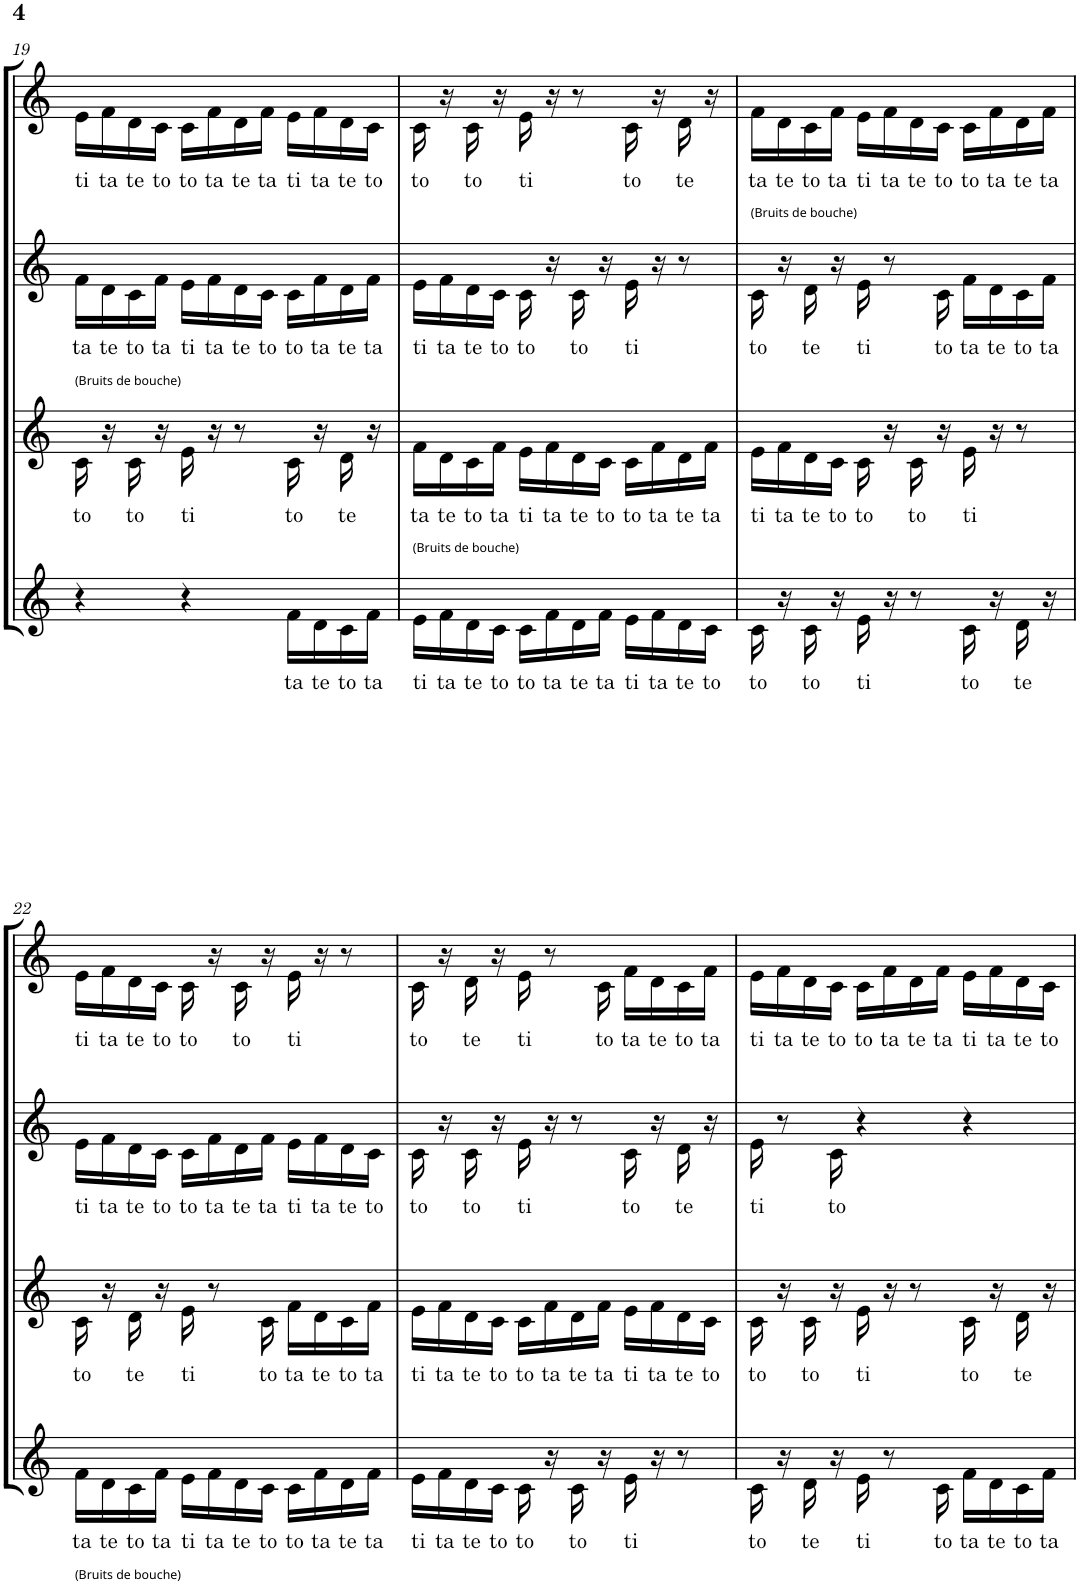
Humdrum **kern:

**kern	**text	**kern	**text	**kern	**text	**kern	**text
*part4	*part4	*part3	*part3	*part2	*part2	*part1	*part1
*staff4	*staff4	*staff3	*staff3	*staff2	*staff2	*staff1	*staff1
*I"Violoncello	*	*I"Viola	*	*I"Violin II	*	*I"Violin I	*
*I'Vc	*	*I'Vla	*	*I'Vln	*	*I'Vln	*
!!LO:PB:g=z
*clefG2	*	*clefG2	*	*clefG2	*	*clefG2	*
*k[]	*	*k[]	*	*k[]	*	*k[]	*
*M3/4	*	*M3/4	*	*M3/4	*	*M3/4	*
=19	=19	=19	=19	=19	=19	=19	=19
!	!	!	!	!LO:TX:b:t=(Bruits de bouche)	!	!	!
!	!	!	!LO:LY:b	!	!LO:LY:b	!	!LO:LY:b
4r	.	16c\	to	16f\LL	ta	16e\LL	ti
!	!	!	!	!	!LO:LY:b	!	!LO:LY:b
.	.	16r	.	16d\	te	16f\	ta
!	!	!	!LO:LY:b	!	!LO:LY:b	!	!LO:LY:b
.	.	16c\	to	16c\	to	16d\	te
!	!	!	!	!	!LO:LY:b	!	!LO:LY:b
.	.	16r	.	16f\JJ	ta	16c\JJ	to
!	!	!	!LO:LY:b	!	!LO:LY:b	!	!LO:LY:b
4r	.	16e\	ti	16e\LL	ti	16c\LL	to
!	!	!	!	!	!LO:LY:b	!	!LO:LY:b
.	.	16r	.	16f\	ta	16f\	ta
!	!	!	!	!	!LO:LY:b	!	!LO:LY:b
.	.	8r	.	16d\	te	16d\	te
!	!	!	!	!	!LO:LY:b	!	!LO:LY:b
.	.	.	.	16c\JJ	to	16f\JJ	ta
!	!LO:LY:b	!	!LO:LY:b	!	!LO:LY:b	!	!LO:LY:b
16f\LL	ta	16c\	to	16c\LL	to	16e\LL	ti
!	!LO:LY:b	!	!	!	!LO:LY:b	!	!LO:LY:b
16d\	te	16r	.	16f\	ta	16f\	ta
!	!LO:LY:b	!	!LO:LY:b	!	!LO:LY:b	!	!LO:LY:b
16c\	to	16d\	te	16d\	te	16d\	te
!	!LO:LY:b	!	!	!	!LO:LY:b	!	!LO:LY:b
16f\JJ	ta	16r	.	16f\JJ	ta	16c\JJ	to
=20	=20	=20	=20	=20	=20	=20	=20
!	!	!LO:TX:b:t=(Bruits de bouche)	!	!	!	!	!
!	!LO:LY:b	!	!LO:LY:b	!	!LO:LY:b	!	!LO:LY:b
16e\LL	ti	16f\LL	ta	16e\LL	ti	16c\	to
!	!LO:LY:b	!	!LO:LY:b	!	!LO:LY:b	!	!
16f\	ta	16d\	te	16f\	ta	16r	.
!	!LO:LY:b	!	!LO:LY:b	!	!LO:LY:b	!	!LO:LY:b
16d\	te	16c\	to	16d\	te	16c\	to
!	!LO:LY:b	!	!LO:LY:b	!	!LO:LY:b	!	!
16c\JJ	to	16f\JJ	ta	16c\JJ	to	16r	.
!	!LO:LY:b	!	!LO:LY:b	!	!LO:LY:b	!	!LO:LY:b
16c\LL	to	16e\LL	ti	16c\	to	16e\	ti
!	!LO:LY:b	!	!LO:LY:b	!	!	!	!
16f\	ta	16f\	ta	16r	.	16r	.
!	!LO:LY:b	!	!LO:LY:b	!	!LO:LY:b	!	!
16d\	te	16d\	te	16c\	to	8r	.
!	!LO:LY:b	!	!LO:LY:b	!	!	!	!
16f\JJ	ta	16c\JJ	to	16r	.	.	.
!	!LO:LY:b	!	!LO:LY:b	!	!LO:LY:b	!	!LO:LY:b
16e\LL	ti	16c\LL	to	16e\	ti	16c\	to
!	!LO:LY:b	!	!LO:LY:b	!	!	!	!
16f\	ta	16f\	ta	16r	.	16r	.
!	!LO:LY:b	!	!LO:LY:b	!	!	!	!LO:LY:b
16d\	te	16d\	te	8r	.	16d\	te
!	!LO:LY:b	!	!LO:LY:b	!	!	!	!
16c\JJ	to	16f\JJ	ta	.	.	16r	.
=21	=21	=21	=21	=21	=21	=21	=21
!	!	!	!	!	!	!LO:TX:b:t=(Bruits de bouche)	!
!	!LO:LY:b	!	!LO:LY:b	!	!LO:LY:b	!	!LO:LY:b
16c\	to	16e\LL	ti	16c\	to	16f\LL	ta
!	!	!	!LO:LY:b	!	!	!	!LO:LY:b
16r	.	16f\	ta	16r	.	16d\	te
!	!LO:LY:b	!	!LO:LY:b	!	!LO:LY:b	!	!LO:LY:b
16c\	to	16d\	te	16d\	te	16c\	to
!	!	!	!LO:LY:b	!	!	!	!LO:LY:b
16r	.	16c\JJ	to	16r	.	16f\JJ	ta
!	!LO:LY:b	!	!LO:LY:b	!	!LO:LY:b	!	!LO:LY:b
16e\	ti	16c\	to	16e\	ti	16e\LL	ti
!	!	!	!	!	!	!	!LO:LY:b
16r	.	16r	.	8r	.	16f\	ta
!	!	!	!LO:LY:b	!	!	!	!LO:LY:b
8r	.	16c\	to	.	.	16d\	te
!	!	!	!	!	!LO:LY:b	!	!LO:LY:b
.	.	16r	.	16c\	to	16c\JJ	to
!	!LO:LY:b	!	!LO:LY:b	!	!LO:LY:b	!	!LO:LY:b
16c\	to	16e\	ti	16f\LL	ta	16c\LL	to
!	!	!	!	!	!LO:LY:b	!	!LO:LY:b
16r	.	16r	.	16d\	te	16f\	ta
!	!LO:LY:b	!	!	!	!LO:LY:b	!	!LO:LY:b
16d\	te	8r	.	16c\	to	16d\	te
!	!	!	!	!	!LO:LY:b	!	!LO:LY:b
16r	.	.	.	16f\JJ	ta	16f\JJ	ta
!!LO:LB:g=z
=22	=22	=22	=22	=22	=22	=22	=22
!LO:TX:b:t=(Bruits de bouche)	!	!	!	!	!	!	!
!	!LO:LY:b	!	!LO:LY:b	!	!LO:LY:b	!	!LO:LY:b
16f\LL	ta	16c\	to	16e\LL	ti	16e\LL	ti
!	!LO:LY:b	!	!	!	!LO:LY:b	!	!LO:LY:b
16d\	te	16r	.	16f\	ta	16f\	ta
!	!LO:LY:b	!	!LO:LY:b	!	!LO:LY:b	!	!LO:LY:b
16c\	to	16d\	te	16d\	te	16d\	te
!	!LO:LY:b	!	!	!	!LO:LY:b	!	!LO:LY:b
16f\JJ	ta	16r	.	16c\JJ	to	16c\JJ	to
!	!LO:LY:b	!	!LO:LY:b	!	!LO:LY:b	!	!LO:LY:b
16e\LL	ti	16e\	ti	16c\LL	to	16c\	to
!	!LO:LY:b	!	!	!	!LO:LY:b	!	!
16f\	ta	8r	.	16f\	ta	16r	.
!	!LO:LY:b	!	!	!	!LO:LY:b	!	!LO:LY:b
16d\	te	.	.	16d\	te	16c\	to
!	!LO:LY:b	!	!LO:LY:b	!	!LO:LY:b	!	!
16c\JJ	to	16c\	to	16f\JJ	ta	16r	.
!	!LO:LY:b	!	!LO:LY:b	!	!LO:LY:b	!	!LO:LY:b
16c\LL	to	16f\LL	ta	16e\LL	ti	16e\	ti
!	!LO:LY:b	!	!LO:LY:b	!	!LO:LY:b	!	!
16f\	ta	16d\	te	16f\	ta	16r	.
!	!LO:LY:b	!	!LO:LY:b	!	!LO:LY:b	!	!
16d\	te	16c\	to	16d\	te	8r	.
!	!LO:LY:b	!	!LO:LY:b	!	!LO:LY:b	!	!
16f\JJ	ta	16f\JJ	ta	16c\JJ	to	.	.
=23	=23	=23	=23	=23	=23	=23	=23
!	!LO:LY:b	!	!LO:LY:b	!	!LO:LY:b	!	!LO:LY:b
16e\LL	ti	16e\LL	ti	16c\	to	16c\	to
!	!LO:LY:b	!	!LO:LY:b	!	!	!	!
16f\	ta	16f\	ta	16r	.	16r	.
!	!LO:LY:b	!	!LO:LY:b	!	!LO:LY:b	!	!LO:LY:b
16d\	te	16d\	te	16c\	to	16d\	te
!	!LO:LY:b	!	!LO:LY:b	!	!	!	!
16c\JJ	to	16c\JJ	to	16r	.	16r	.
!	!LO:LY:b	!	!LO:LY:b	!	!LO:LY:b	!	!LO:LY:b
16c\	to	16c\LL	to	16e\	ti	16e\	ti
!	!	!	!LO:LY:b	!	!	!	!
16r	.	16f\	ta	16r	.	8r	.
!	!LO:LY:b	!	!LO:LY:b	!	!	!	!
16c\	to	16d\	te	8r	.	.	.
!	!	!	!LO:LY:b	!	!	!	!LO:LY:b
16r	.	16f\JJ	ta	.	.	16c\	to
!	!LO:LY:b	!	!LO:LY:b	!	!LO:LY:b	!	!LO:LY:b
16e\	ti	16e\LL	ti	16c\	to	16f\LL	ta
!	!	!	!LO:LY:b	!	!	!	!LO:LY:b
16r	.	16f\	ta	16r	.	16d\	te
!	!	!	!LO:LY:b	!	!LO:LY:b	!	!LO:LY:b
8r	.	16d\	te	16d\	te	16c\	to
!	!	!	!LO:LY:b	!	!	!	!LO:LY:b
.	.	16c\JJ	to	16r	.	16f\JJ	ta
=24	=24	=24	=24	=24	=24	=24	=24
!	!LO:LY:b	!	!LO:LY:b	!	!LO:LY:b	!	!LO:LY:b
16c\	to	16c\	to	16e\	ti	16e\LL	ti
!	!	!	!	!	!	!	!LO:LY:b
16r	.	16r	.	8r	.	16f\	ta
!	!LO:LY:b	!	!LO:LY:b	!	!	!	!LO:LY:b
16d\	te	16c\	to	.	.	16d\	te
!	!	!	!	!	!LO:LY:b	!	!LO:LY:b
16r	.	16r	.	16c\	to	16c\JJ	to
!	!LO:LY:b	!	!LO:LY:b	!	!	!	!LO:LY:b
16e\	ti	16e\	ti	4r	.	16c\LL	to
!	!	!	!	!	!	!	!LO:LY:b
8r	.	16r	.	.	.	16f\	ta
!	!	!	!	!	!	!	!LO:LY:b
.	.	8r	.	.	.	16d\	te
!	!LO:LY:b	!	!	!	!	!	!LO:LY:b
16c\	to	.	.	.	.	16f\JJ	ta
!	!LO:LY:b	!	!LO:LY:b	!	!	!	!LO:LY:b
16f\LL	ta	16c\	to	4r	.	16e\LL	ti
!	!LO:LY:b	!	!	!	!	!	!LO:LY:b
16d\	te	16r	.	.	.	16f\	ta
!	!LO:LY:b	!	!LO:LY:b	!	!	!	!LO:LY:b
16c\	to	16d\	te	.	.	16d\	te
!	!LO:LY:b	!	!	!	!	!	!LO:LY:b
16f\JJ	ta	16r	.	.	.	16c\JJ	to
=	=	=	=	=	=	=	=
*-	*-	*-	*-	*-	*-	*-	*-
